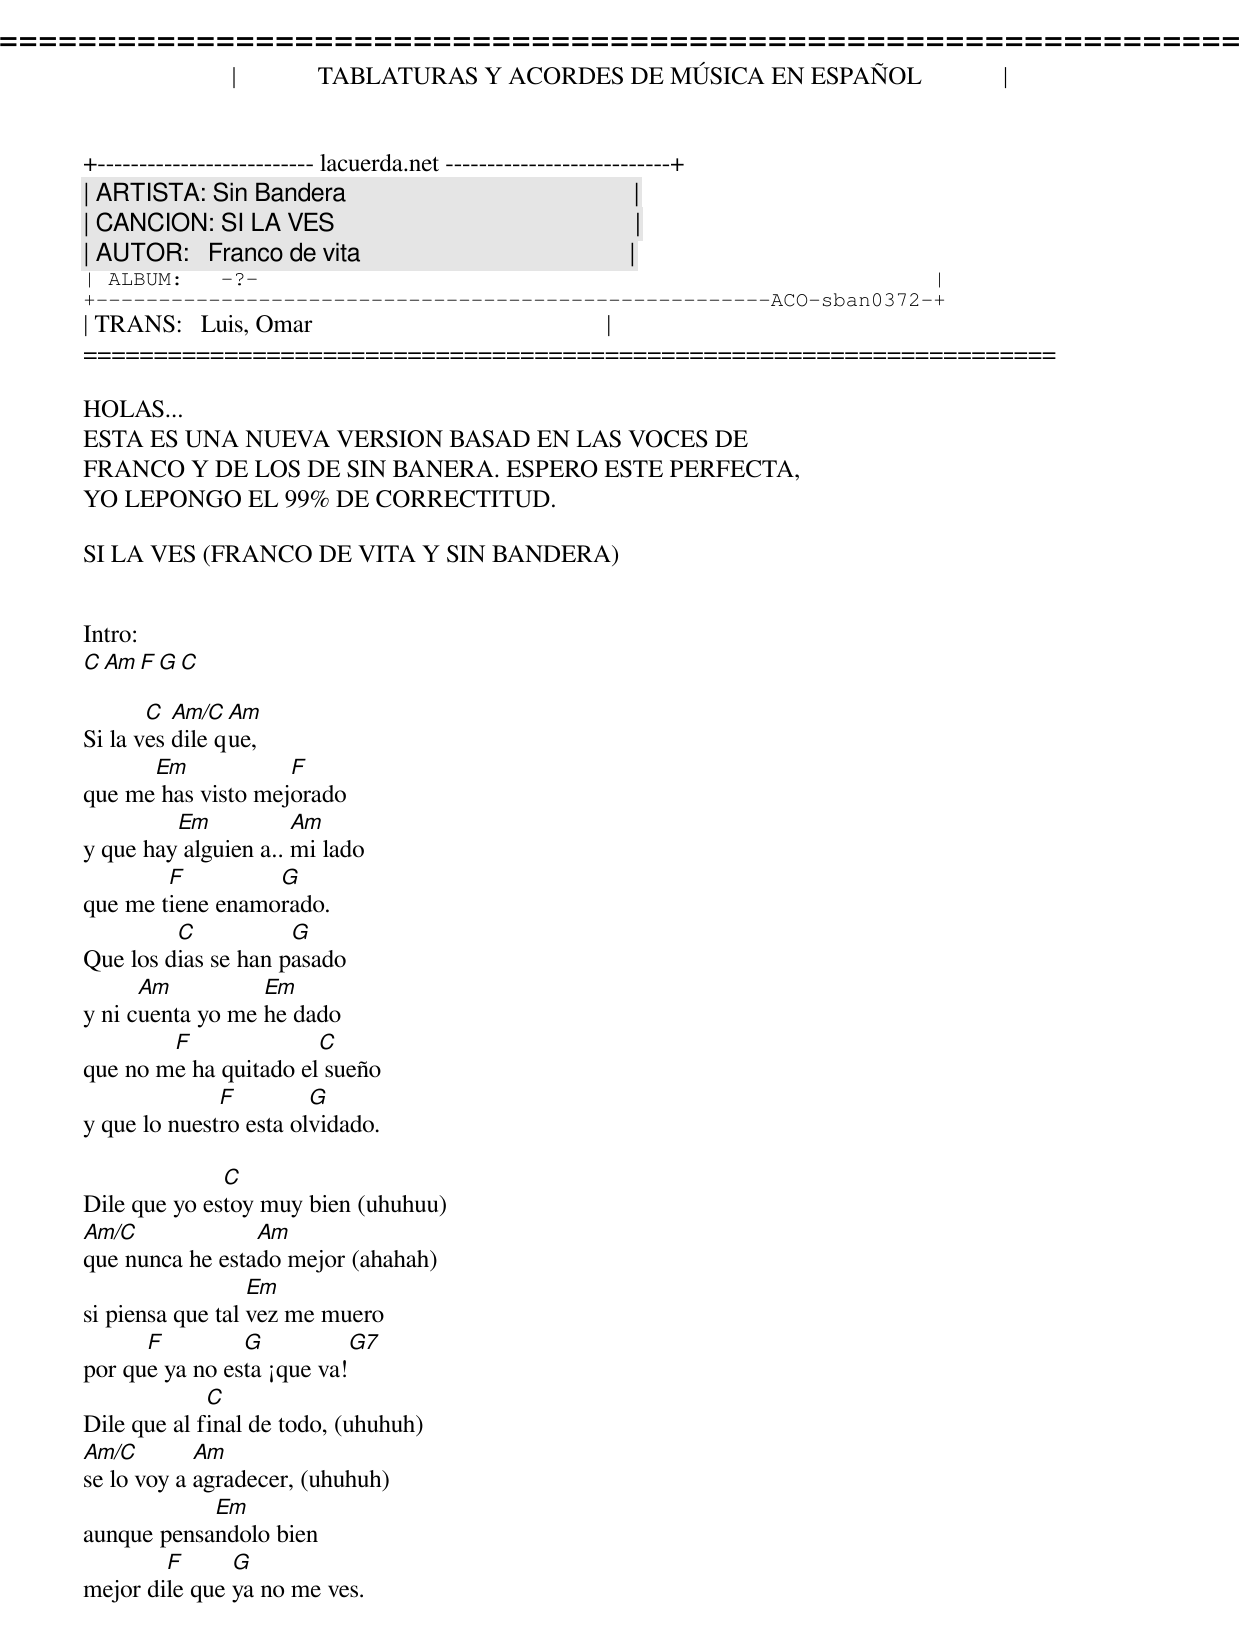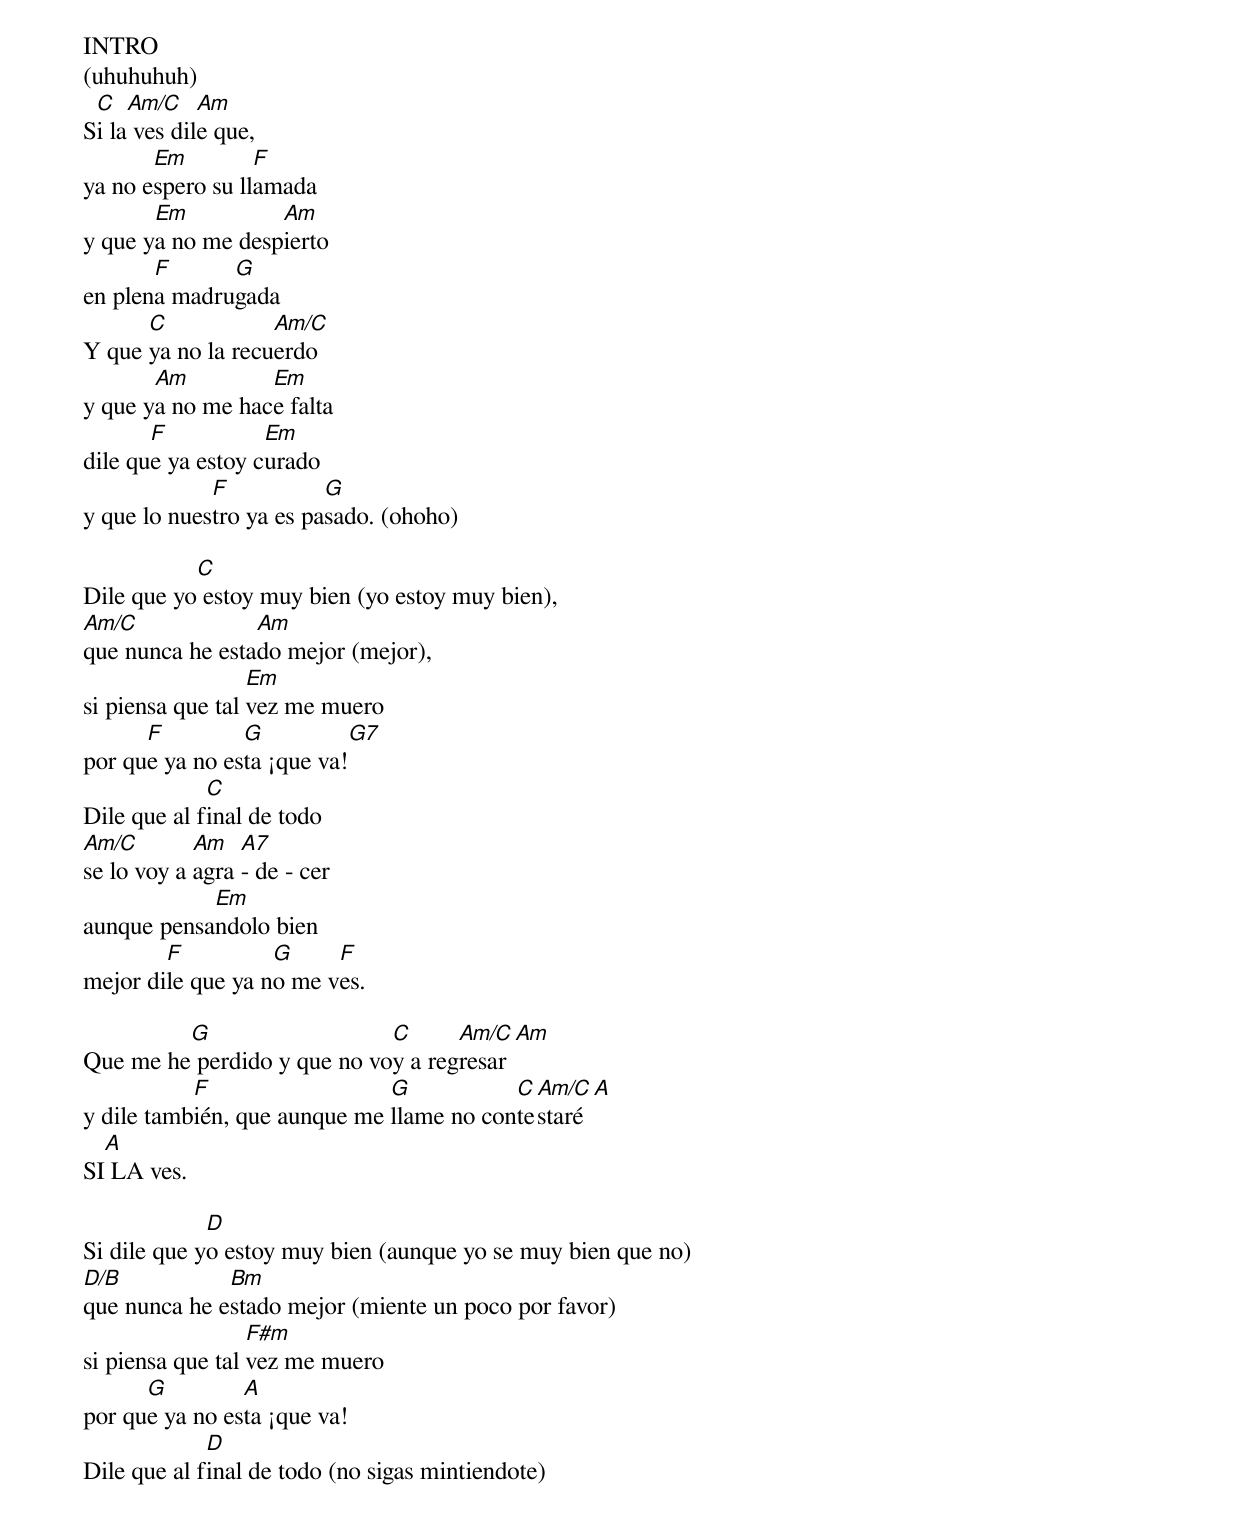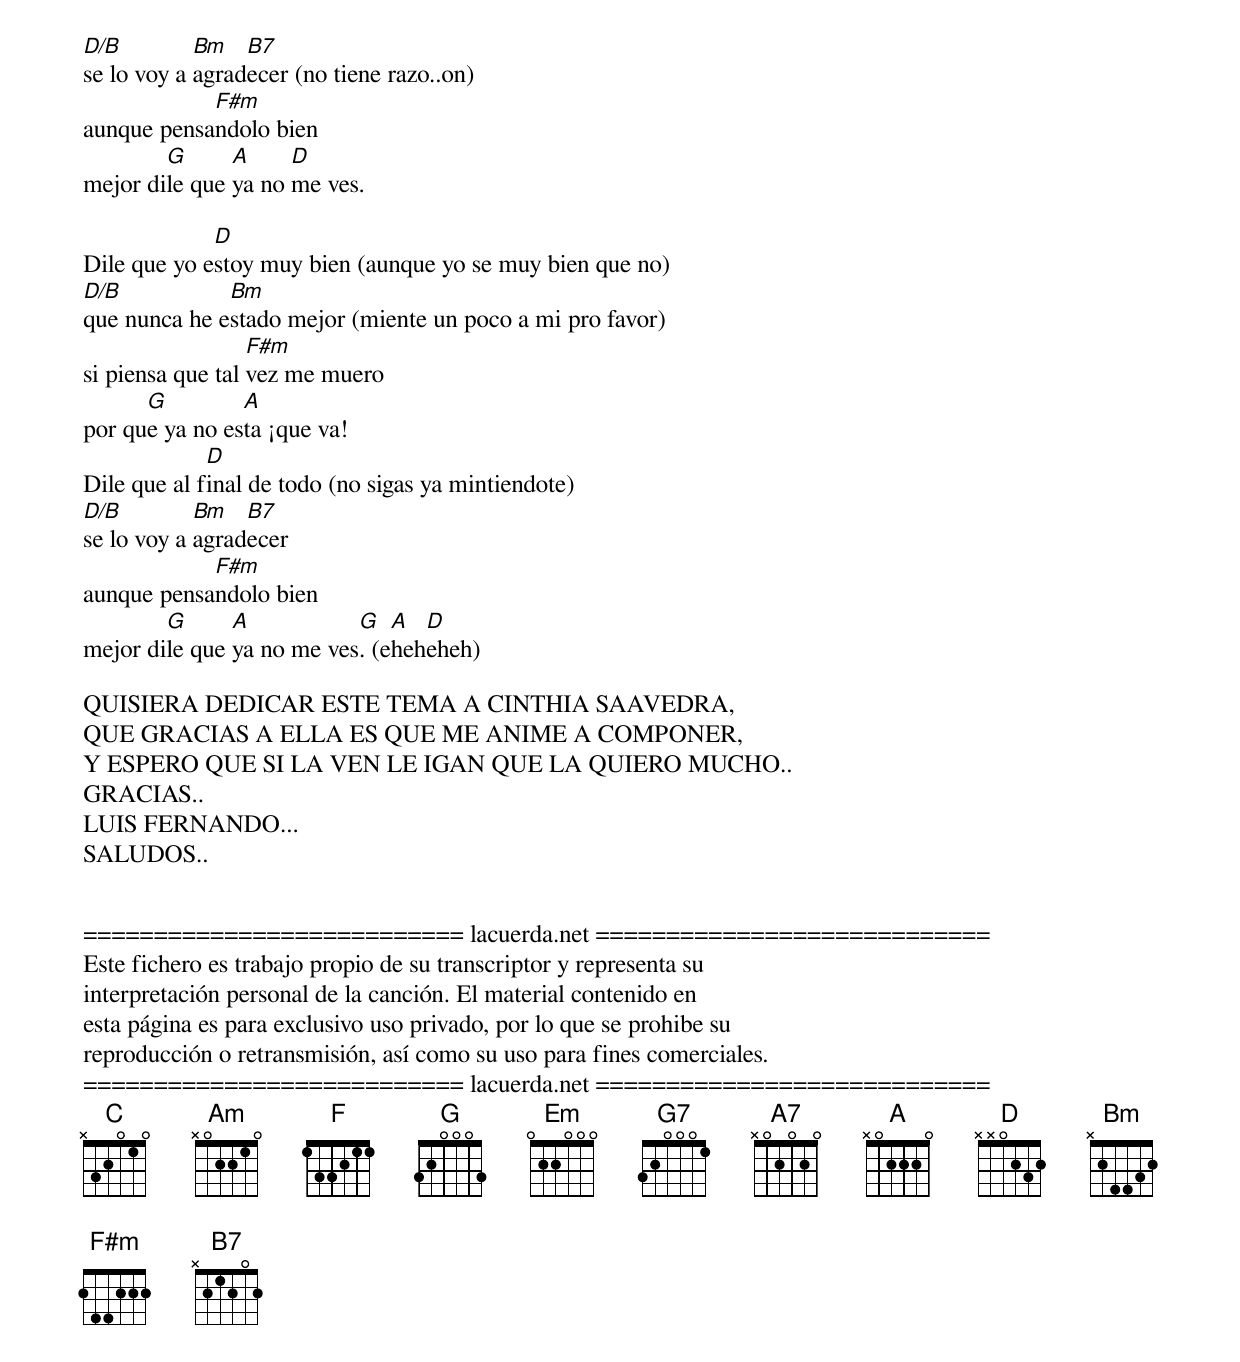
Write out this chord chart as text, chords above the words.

=====================================================================
|             TABLATURAS Y ACORDES DE MÚSICA EN ESPAÑOL             |
+-------------------------- lacuerda.net ---------------------------+
| ARTISTA: Sin Bandera                                              |
| CANCION: SI LA VES                                                |
| AUTOR:   Franco de vita                                           |
| ALBUM:   -?-                                                      |
+------------------------------------------------------ACO-sban0372-+
| TRANS:   Luis, Omar                                               |
=====================================================================

HOLAS...
ESTA ES UNA NUEVA VERSION BASAD EN LAS VOCES DE
FRANCO Y DE LOS DE SIN BANERA. ESPERO ESTE PERFECTA,
YO LEPONGO EL 99% DE CORRECTITUD.

SI LA VES (FRANCO DE VITA Y SIN BANDERA)


Intro:
C Am F G C

       C  Am/C  Am
Si la ves dile que,
      Em            F
que me has visto mejorado
         Em           Am
y que hay alguien a.. mi lado
        F         G
que me tiene enamorado.
         C           G
Que los dias se han pasado
      Am          Em
y ni cuenta yo me he dado
        F              C
que no me ha quitado el sueño
              F         G
y que lo nuestro esta olvidado.

              C
Dile que yo estoy muy bien (uhuhuu)
Am/C             Am
que nunca he estado mejor (ahahah)
                  Em
si piensa que tal vez me muero
      F         G          G7
por que ya no esta ¡que va!
             C
Dile que al final de todo, (uhuhuh)
Am/C        Am
se lo voy a agradecer, (uhuhuh)
            Em
aunque pensandolo bien
        F      G
mejor dile que ya no me ves.

INTRO
(uhuhuhuh)
 C   Am/C    Am
Si la ves dile que,
       Em         F
ya no espero su llamada
       Em          Am
y que ya no me despierto
       F      G
en plena madrugada
      C            Am/C
Y que ya no la recuerdo
       Am         Em
y que ya no me hace falta
       F           Em
dile que ya estoy curado
             F           G
y que lo nuestro ya es pasado. (ohoho)

           C
Dile que yo estoy muy bien (yo estoy muy bien),
Am/C             Am
que nunca he estado mejor (mejor),
                  Em
si piensa que tal vez me muero
      F         G          G7
por que ya no esta ¡que va!
             C
Dile que al final de todo
Am/C        Am   A7
se lo voy a agra - de - cer
            Em
aunque pensandolo bien
        F          G     F
mejor dile que ya no me ves.

         G                   C      Am/C Am
Que me he perdido y que no voy a regresar
           F                  G           C Am/C  A
y dile también, que aunque me llame no contestaré
  A
SI LA ves.

             D
Si dile que yo estoy muy bien (aunque yo se muy bien que no)
D/B           Bm
que nunca he estado mejor (miente un poco por favor)
                  F#m
si piensa que tal vez me muero
      G         A
por que ya no esta ¡que va!
             D
Dile que al final de todo (no sigas mintiendote)
D/B         Bm   B7
se lo voy a agradecer (no tiene razo..on)
            F#m
aunque pensandolo bien
        G      A     D
mejor dile que ya no me ves.

             D
Dile que yo estoy muy bien (aunque yo se muy bien que no)
D/B           Bm
que nunca he estado mejor (miente un poco a mi pro favor)
                  F#m
si piensa que tal vez me muero
      G         A
por que ya no esta ¡que va!
             D
Dile que al final de todo (no sigas ya mintiendote)
D/B         Bm   B7
se lo voy a agradecer
            F#m
aunque pensandolo bien
        G      A           G   A  D
mejor dile que ya no me ves. (eheheheh)

QUISIERA DEDICAR ESTE TEMA A CINTHIA SAAVEDRA,
QUE GRACIAS A ELLA ES QUE ME ANIME A COMPONER,
Y ESPERO QUE SI LA VEN LE IGAN QUE LA QUIERO MUCHO..
GRACIAS..
LUIS FERNANDO...
SALUDOS..


=========================== lacuerda.net ============================
Este fichero es trabajo propio de su transcriptor y representa su
interpretación personal de la canción. El material contenido en
esta página es para exclusivo uso privado, por lo que se prohibe su
reproducción o retransmisión, así como su uso para fines comerciales.
=========================== lacuerda.net ============================
